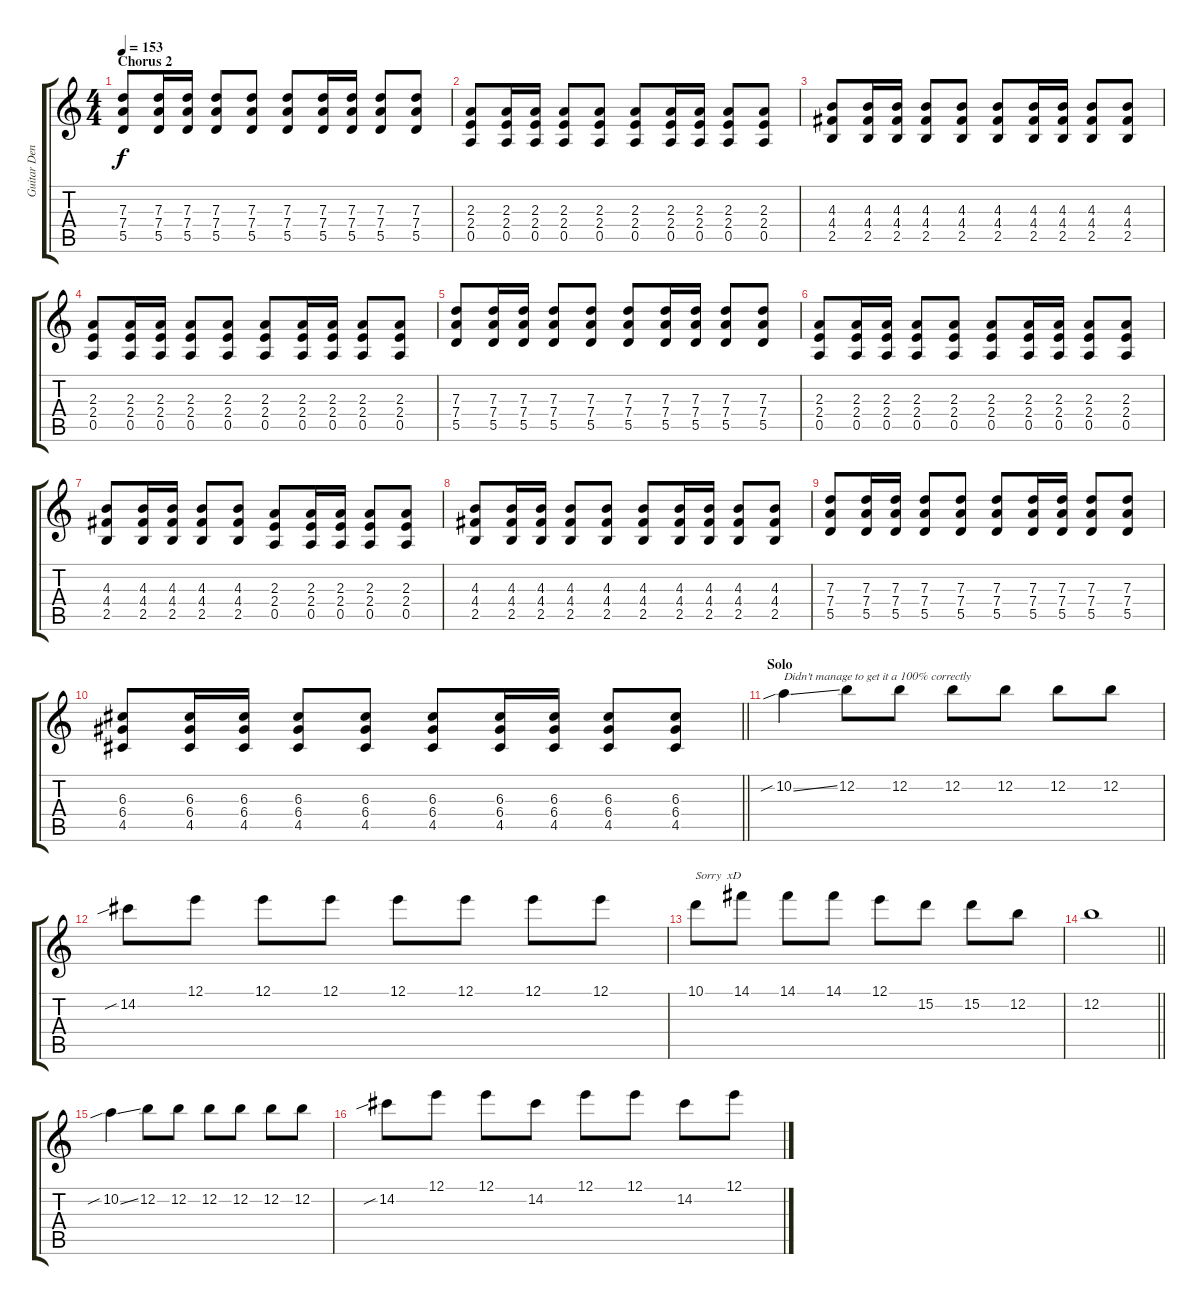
\track ("Guitar Dennis Casey" "Guitar Den") {instrument distortionguitar}
\staff {score tabs}
\tuning (E4 B3 G3 D3 A2 E2) {hide}
\ts (4 4)
\section ("" "Chorus 2")
\tempo 153
\clef g2
\ks c
(7.3 7.4 5.5).8{dy f} (7.3 7.4 5.5).16 (7.3 7.4 5.5).16 (7.3 7.4 5.5).8 (7.3 7.4 5.5).8 (7.3 7.4 5.5).8 (7.3 7.4 5.5).16 (7.3 7.4 5.5).16 (7.3 7.4 5.5).8 (7.3 7.4 5.5).8 |
(2.3 2.4 0.5).8 (2.3 2.4 0.5).16 (2.3 2.4 0.5).16 (2.3 2.4 0.5).8 (2.3 2.4 0.5).8 (2.3 2.4 0.5).8 (2.3 2.4 0.5).16 (2.3 2.4 0.5).16 (2.3 2.4 0.5).8 (2.3 2.4 0.5).8 |
(4.3 4.4 2.5).8 (4.3 4.4 2.5).16 (4.3 4.4 2.5).16 (4.3 4.4 2.5).8 (4.3 4.4 2.5).8 (4.3 4.4 2.5).8 (4.3 4.4 2.5).16 (4.3 4.4 2.5).16 (4.3 4.4 2.5).8 (4.3 4.4 2.5).8 |
(2.3 2.4 0.5).8 (2.3 2.4 0.5).16 (2.3 2.4 0.5).16 (2.3 2.4 0.5).8 (2.3 2.4 0.5).8 (2.3 2.4 0.5).8 (2.3 2.4 0.5).16 (2.3 2.4 0.5).16 (2.3 2.4 0.5).8 (2.3 2.4 0.5).8 |
(7.3 7.4 5.5).8 (7.3 7.4 5.5).16 (7.3 7.4 5.5).16 (7.3 7.4 5.5).8 (7.3 7.4 5.5).8 (7.3 7.4 5.5).8 (7.3 7.4 5.5).16 (7.3 7.4 5.5).16 (7.3 7.4 5.5).8 (7.3 7.4 5.5).8 |
(2.3 2.4 0.5).8 (2.3 2.4 0.5).16 (2.3 2.4 0.5).16 (2.3 2.4 0.5).8 (2.3 2.4 0.5).8 (2.3 2.4 0.5).8 (2.3 2.4 0.5).16 (2.3 2.4 0.5).16 (2.3 2.4 0.5).8 (2.3 2.4 0.5).8 |
(4.3 4.4 2.5).8 (4.3 4.4 2.5).16 (4.3 4.4 2.5).16 (4.3 4.4 2.5).8 (4.3 4.4 2.5).8 (2.3 2.4 0.5).8 (2.3 2.4 0.5).16 (2.3 2.4 0.5).16 (2.3 2.4 0.5).8 (2.3 2.4 0.5).8 |
(4.3 4.4 2.5).8 (4.3 4.4 2.5).16 (4.3 4.4 2.5).16 (4.3 4.4 2.5).8 (4.3 4.4 2.5).8 (4.3 4.4 2.5).8 (4.3 4.4 2.5).16 (4.3 4.4 2.5).16 (4.3 4.4 2.5).8 (4.3 4.4 2.5).8 |
(7.3 7.4 5.5).8 (7.3 7.4 5.5).16 (7.3 7.4 5.5).16 (7.3 7.4 5.5).8 (7.3 7.4 5.5).8 (7.3 7.4 5.5).8 (7.3 7.4 5.5).16 (7.3 7.4 5.5).16 (7.3 7.4 5.5).8 (7.3 7.4 5.5).8 |
\barLineRight lightlight
(6.3 6.4 4.5).8 (6.3 6.4 4.5).16 (6.3 6.4 4.5).16 (6.3 6.4 4.5).8 (6.3 6.4 4.5).8 (6.3 6.4 4.5).8 (6.3 6.4 4.5).16 (6.3 6.4 4.5).16 (6.3 6.4 4.5).8 (6.3 6.4 4.5).8 |
\section ("" "Solo")
10.2{sib ss}.4{txt "Didn't manage to get it a 100% correctly"} 12.2.8 12.2.8 12.2.8 12.2.8 12.2.8 12.2.8 |
14.2{sib}.8 12.1.8 12.1.8 12.1.8 12.1.8 12.1.8 12.1.8 12.1.8 |
10.1.8{txt "Sorry  xD"} 14.1.8 14.1.8 14.1.8 12.1.8 15.2.8 15.2.8 12.2.8 |
\barLineRight lightlight
12.2.1 |
10.2{sib ss}.4 12.2.8 12.2.8 12.2.8 12.2.8 12.2.8 12.2.8 |
14.2{sib}.8 12.1.8 12.1.8 14.2.8 12.1.8 12.1.8 14.2.8 12.1.8
